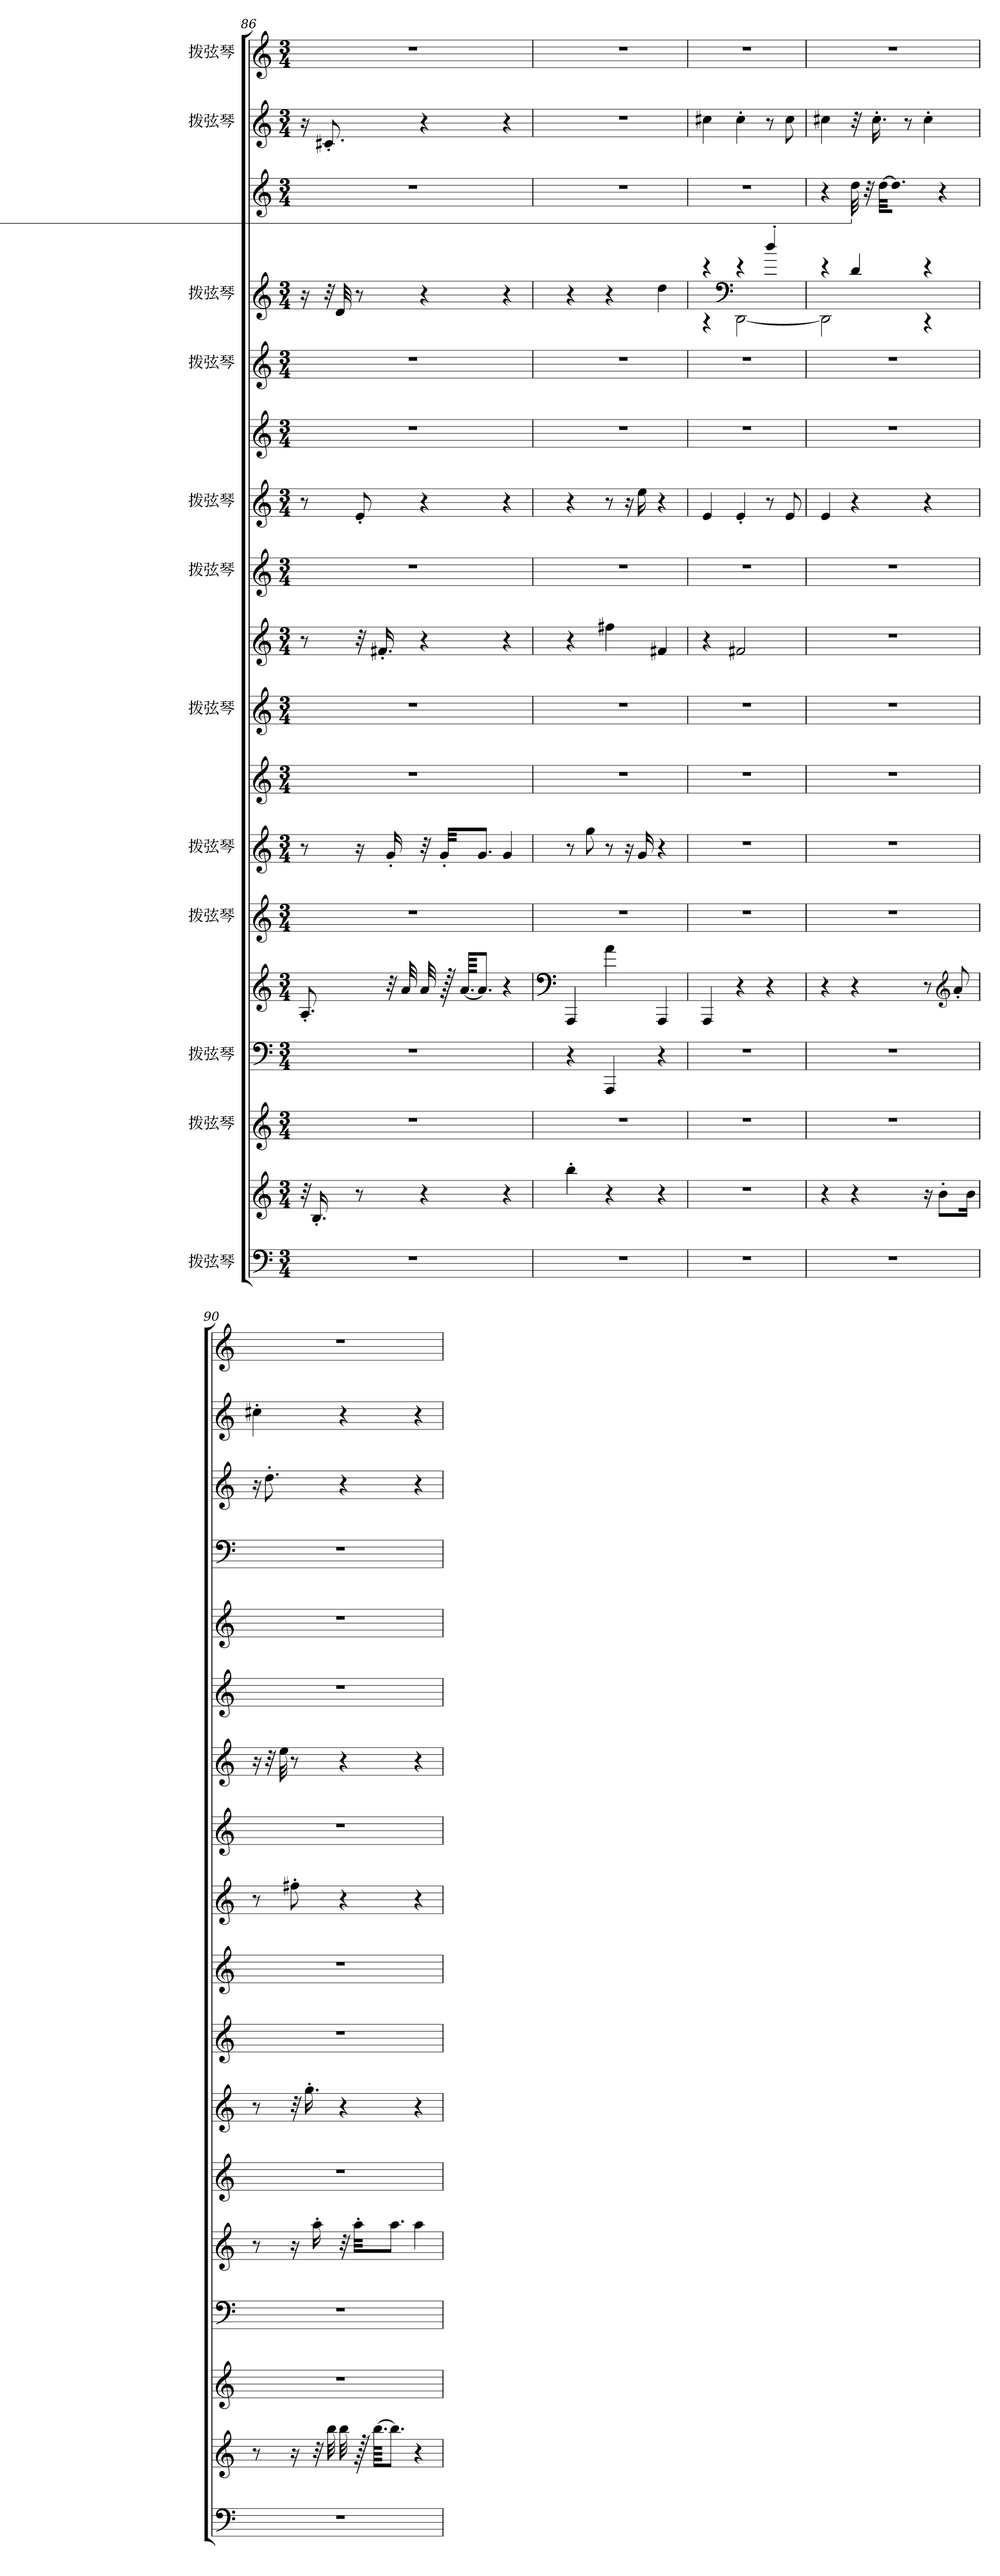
**kern	**kern	**kern	**kern	**kern	**kern	**kern	**kern	**kern	**kern	**kern	**kern	**kern	**kern	**kern	**kern	**kern	**kern
*part12	*part12	*part11	*part10	*part10	*part9	*part8	*part8	*part7	*part7	*part6	*part5	*part5	*part4	*part3	*part3	*part2	*part1
*staff18	*staff17	*staff16	*staff15	*staff14	*staff13	*staff12	*staff11	*staff10	*staff9	*staff8	*staff7	*staff6	*staff5	*staff4	*staff3	*staff2	*staff1
*I"拨弦琴	*	*I"拨弦琴	*I"拨弦琴	*	*I"拨弦琴	*I"拨弦琴	*	*I"拨弦琴	*	*I"拨弦琴	*I"拨弦琴	*	*I"拨弦琴	*I"拨弦琴	*	*I"拨弦琴	*I"拨弦琴
!!LO:PB:g=z
*clefF4	*clefG2	*clefG2	*clefF4	*clefG2	*clefG2	*clefG2	*clefG2	*clefG2	*clefG2	*clefG2	*clefG2	*clefG2	*clefG2	*clefG2	*clefG2	*clefG2	*clefG2
*k[]	*k[]	*k[]	*k[]	*k[]	*k[]	*k[]	*k[]	*k[]	*k[]	*k[]	*k[]	*k[]	*k[]	*k[]	*k[]	*k[]	*k[]
*M3/4	*M3/4	*M3/4	*M3/4	*M3/4	*M3/4	*M3/4	*M3/4	*M3/4	*M3/4	*M3/4	*M3/4	*M3/4	*M3/4	*M3/4	*M3/4	*M3/4	*M3/4
=86	=86	=86	=86	=86	=86	=86	=86	=86	=86	=86	=86	=86	=86	=86	=86	=86	=86
2.r	32r	2.r	2.r	8.A'/	2.r	8r	2.r	2.r	8r	2.r	8r	2.r	2.r	16r	2.r	16r	2.r
.	16.B'/	.	.	.	.	.	.	.	.	.	.	.	.	.	.	.	.
.	.	.	.	.	.	.	.	.	.	.	.	.	.	32r	.	8.c#X'/	.
.	.	.	.	.	.	.	.	.	.	.	.	.	.	32d/	.	.	.
.	8r	.	.	.	.	16r	.	.	32r	.	8e'/	.	.	8r	.	.	.
.	.	.	.	.	.	.	.	.	16.f#X'/	.	.	.	.	.	.	.	.
.	.	.	.	32r	.	16g'/	.	.	.	.	.	.	.	.	.	.	.
.	.	.	.	32a/	.	.	.	.	.	.	.	.	.	.	.	.	.
.	4r	.	.	32a/	.	32r	.	.	4r	.	4r	.	.	4r	.	4r	.
.	.	.	.	128r	.	32g'/KKL	.	.	.	.	.	.	.	.	.	.	.
.	.	.	.	[64.a/KKKL	.	.	.	.	.	.	.	.	.	.	.	.	.
.	.	.	.	8.a/J]	.	8.g/J	.	.	.	.	.	.	.	.	.	.	.
.	4r	.	.	4r	.	4g/	.	.	4r	.	4r	.	.	4r	.	4r	.
=87	=87	=87	=87	=87	=87	=87	=87	=87	=87	=87	=87	=87	=87	=87	=87	=87	=87
*	*	*	*	*clefF4	*	*	*	*	*	*	*	*	*	*	*	*	*
2.r	4bb'\	2.r	4r	4AAA/	2.r	8r	2.r	2.r	4r	2.r	4r	2.r	2.r	4r	2.r	2.r	2.r
.	.	.	.	.	.	8gg\	.	.	.	.	.	.	.	.	.	.	.
.	4r	.	4AAA/	4a\	.	8r	.	.	4ff#X\	.	8r	.	.	4r	.	.	.
.	.	.	.	.	.	16r	.	.	.	.	16r	.	.	.	.	.	.
.	.	.	.	.	.	16g/	.	.	.	.	16ee\	.	.	.	.	.	.
.	4r	.	4r	4AAA/	.	4r	.	.	4f#X/	.	4r	.	.	4dd\	.	.	.
=88	=88	=88	=88	=88	=88	=88	=88	=88	=88	=88	=88	=88	=88	=88	=88	=88	=88
*	*	*	*	*	*	*	*	*	*	*	*	*	*	*^	*	*	*
2.r	2.r	2.r	2.r	4AAA/	2.r	2.r	2.r	2.r	4r	2.r	4e/	2.r	2.r	4r	4r	2.r	4cc#X\	2.r
*	*	*	*	*	*	*	*	*	*	*	*	*	*	*clefF4	*	*	*	*
.	.	.	.	4r	.	.	.	.	2f#X/	.	4e'/	.	.	4r	[2DD\	.	4cc#'\	.
.	.	.	.	4r	.	.	.	.	.	.	8r	.	.	4dd'/	.	.	8r	.
.	.	.	.	.	.	.	.	.	.	.	8e/	.	.	.	.	.	8cc#\	.
=89	=89	=89	=89	=89	=89	=89	=89	=89	=89	=89	=89	=89	=89	=89	=89	=89	=89	=89
2.r	4r	2.r	2.r	4r	2.r	2.r	2.r	2.r	2.r	2.r	4e/	2.r	2.r	4r	2DD\]	4r	4cc#X\	2.r
.	4r	.	.	4r	.	.	.	.	.	.	4r	.	.	4d/	.	48dd\	32r	.
.	.	.	.	.	.	.	.	.	.	.	.	.	.	.	.	48r	.	.
.	.	.	.	.	.	.	.	.	.	.	.	.	.	.	.	.	16.cc#'\	.
.	.	.	.	.	.	.	.	.	.	.	.	.	.	.	.	[48dd\KKL	.	.
.	.	.	.	.	.	.	.	.	.	.	.	.	.	.	.	8.dd\J]	.	.
.	.	.	.	.	.	.	.	.	.	.	.	.	.	.	.	.	8r	.
.	16r	.	.	8r	.	.	.	.	.	.	4r	.	.	4r	4r	4r	4cc#'\	.
.	8b'\L	.	.	.	.	.	.	.	.	.	.	.	.	.	.	.	.	.
*	*	*	*	*clefG2	*	*	*	*	*	*	*	*	*	*	*	*	*	*
.	.	.	.	8a'/	.	.	.	.	.	.	.	.	.	.	.	.	.	.
.	16b\Jk	.	.	.	.	.	.	.	.	.	.	.	.	.	.	.	.	.
*	*	*	*	*	*	*	*	*	*	*	*	*	*	*v	*v	*	*	*
!!LO:PB:g=z
=90	=90	=90	=90	=90	=90	=90	=90	=90	=90	=90	=90	=90	=90	=90	=90	=90	=90
2.r	8r	2.r	2.r	8r	2.r	8r	2.r	2.r	8r	2.r	16r	2.r	2.r	2.r	16r	4cc#X'\	2.r
.	.	.	.	.	.	.	.	.	.	.	32r	.	.	.	8.dd'\	.	.
.	.	.	.	.	.	.	.	.	.	.	32ee\	.	.	.	.	.	.
.	16r	.	.	16r	.	32r	.	.	8ff#X'\	.	8r	.	.	.	.	.	.
.	.	.	.	.	.	16.gg'\	.	.	.	.	.	.	.	.	.	.	.
.	32r	.	.	16aa'\	.	.	.	.	.	.	.	.	.	.	.	.	.
.	32bb\	.	.	.	.	.	.	.	.	.	.	.	.	.	.	.	.
.	32bb\	.	.	32r	.	4r	.	.	4r	.	4r	.	.	.	4r	4r	.
.	128r	.	.	32aa'\KKL	.	.	.	.	.	.	.	.	.	.	.	.	.
.	[64.bb\KKKL	.	.	.	.	.	.	.	.	.	.	.	.	.	.	.	.
.	8.bb\J]	.	.	8.aa\J	.	.	.	.	.	.	.	.	.	.	.	.	.
.	4r	.	.	4aa\	.	4r	.	.	4r	.	4r	.	.	.	4r	4r	.
=	=	=	=	=	=	=	=	=	=	=	=	=	=	=	=	=	=
*-	*-	*-	*-	*-	*-	*-	*-	*-	*-	*-	*-	*-	*-	*-	*-	*-	*-
